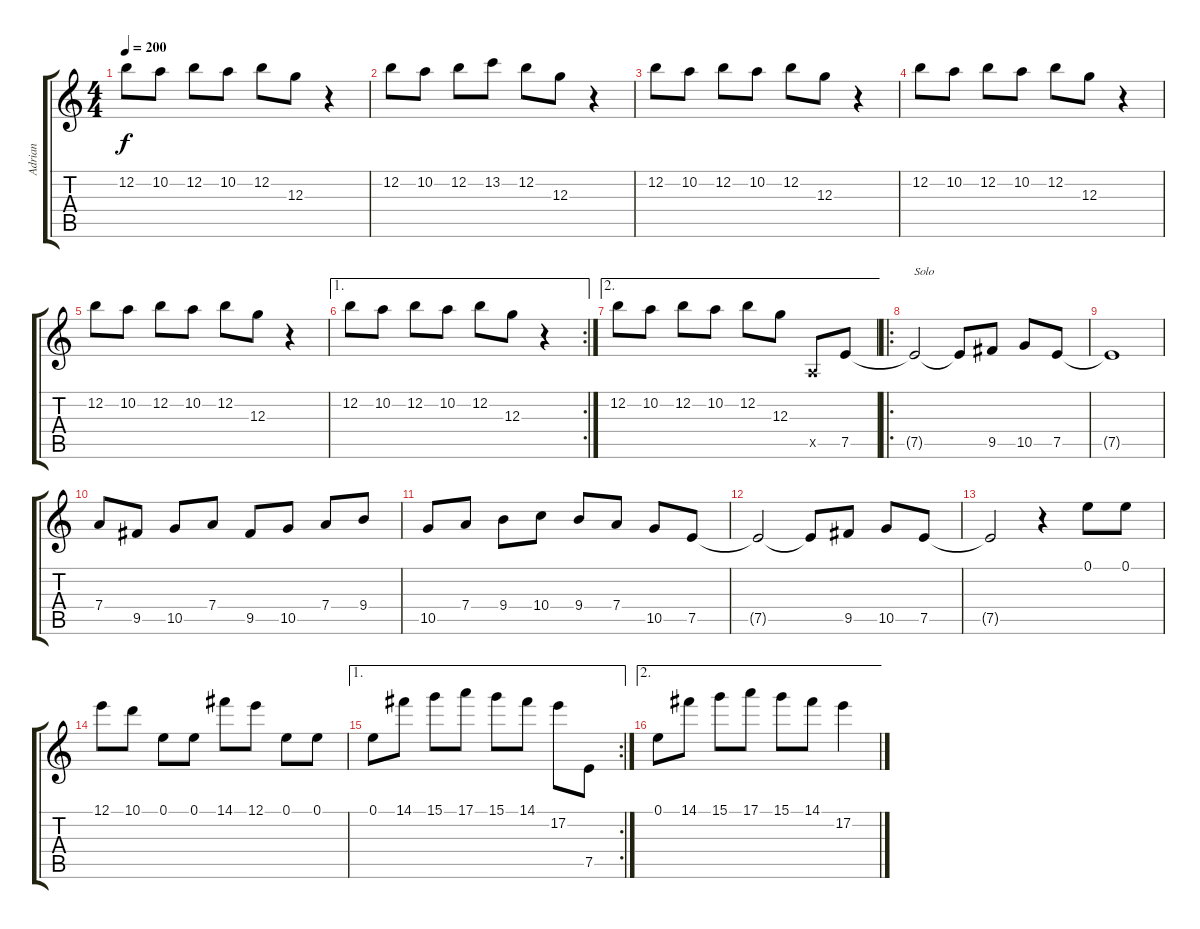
\track ("Adrian" "Adrian") {instrument distortionguitar}
\staff {score tabs}
\tuning (E4 B3 G3 D3 A2 E2) {hide}
\ts (4 4)
\tempo 200
\clef g2
\ks c
12.2.8{dy f} 10.2.8 12.2.8 10.2.8 12.2.8 12.3.8 r.4 |
12.2.8 10.2.8 12.2.8 13.2.8 12.2.8 12.3.8 r.4 |
12.2.8 10.2.8 12.2.8 10.2.8 12.2.8 12.3.8 r.4 |
12.2.8 10.2.8 12.2.8 10.2.8 12.2.8 12.3.8 r.4 |
12.2.8 10.2.8 12.2.8 10.2.8 12.2.8 12.3.8 r.4 |
\ae 1
\rc 2
12.2.8 10.2.8 12.2.8 10.2.8 12.2.8 12.3.8 r.4 |
\ae 2
12.2.8 10.2.8 12.2.8 10.2.8 12.2.8 12.3.8 0.5{x}.8 7.5.8 |
\ro
7.5{t}.2{txt "Solo"} 7.5{t}.8 9.5.8 10.5.8 7.5.8 |
7.5{t}.1 |
7.4.8 9.5.8 10.5.8 7.4.8 9.5.8 10.5.8 7.4.8 9.4.8 |
10.5.8 7.4.8 9.4.8 10.4.8 9.4.8 7.4.8 10.5.8 7.5.8 |
7.5{t}.2 7.5{t}.8 9.5.8 10.5.8 7.5.8 |
7.5{t}.2 r.4 0.1.8 0.1.8 |
12.1.8 10.1.8 0.1.8 0.1.8 14.1.8 12.1.8 0.1.8 0.1.8 |
\ae 1
\rc 2
0.1.8 14.1.8 15.1.8 17.1.8 15.1.8 14.1.8 17.2.8 7.5.8 |
\ae 2
0.1.8 14.1.8 15.1.8 17.1.8 15.1.8 14.1.8 17.2.4
